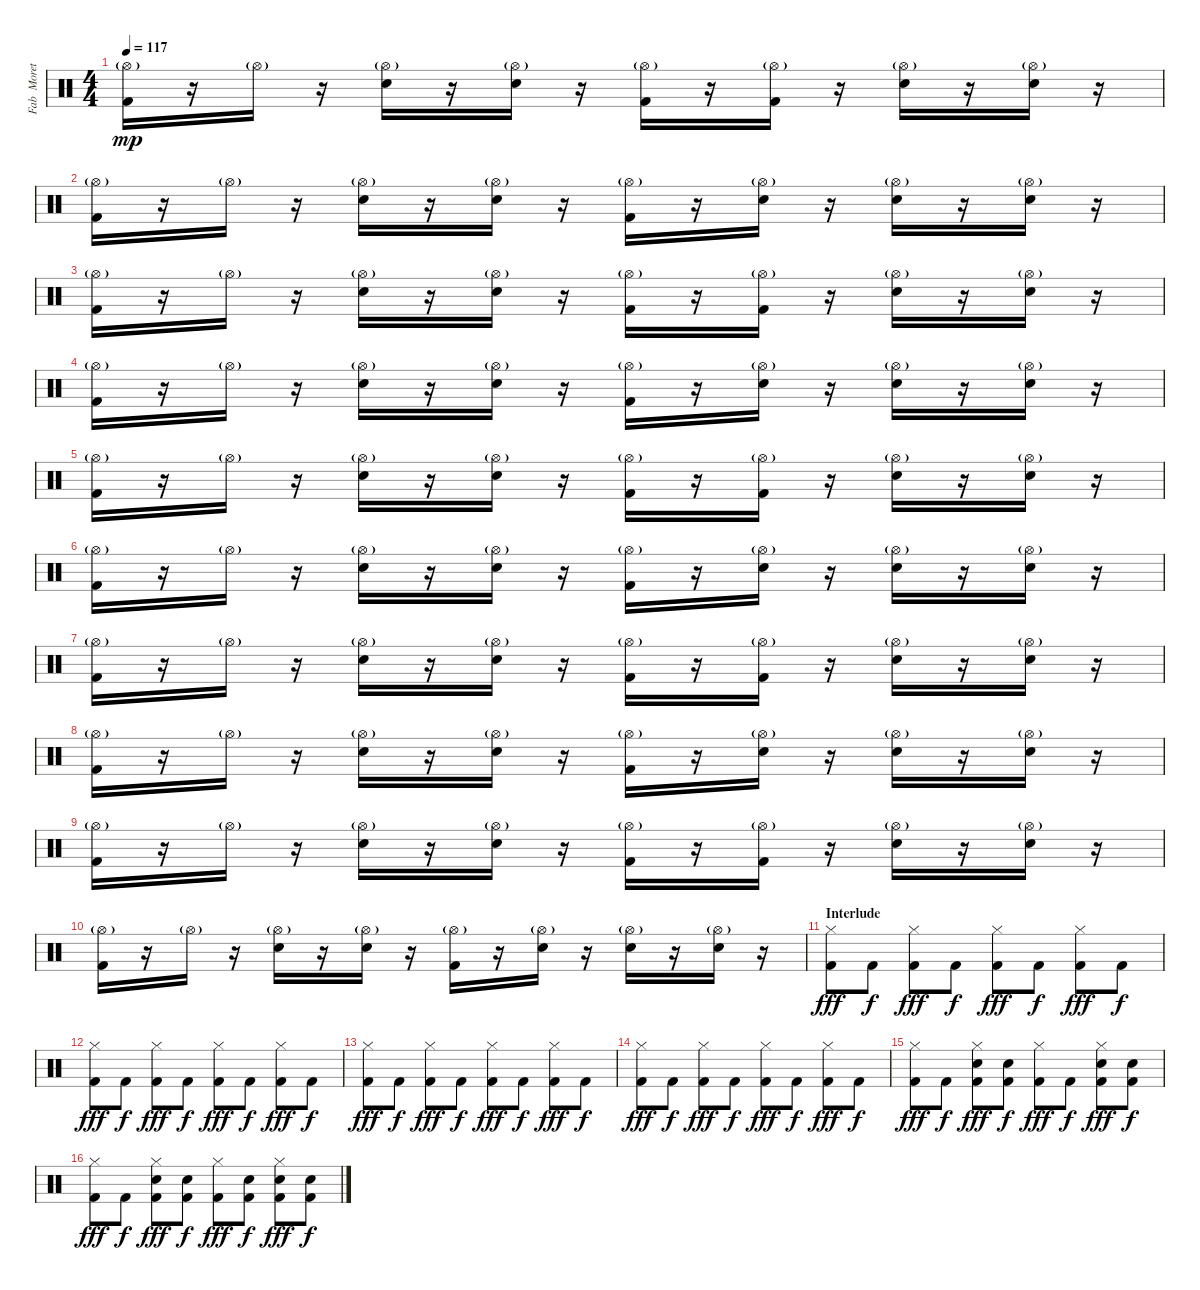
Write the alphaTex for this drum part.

\track ("Fab  Moretti - Drums" "Fab  Moret") {instrument percussion}
\staff {score}
\articulation defaults
\ts (4 4)
\tempo 117
\clef neutral
\ks c
("Hi-Hat (open)"{g} "Kick (hit) 2").16{dy mp} r.16 "Hi-Hat (open)"{g}.16 r.16 ("Hi-Hat (open)"{g} "Snare (hit) 2").16 r.16 ("Hi-Hat (open)"{g} "Snare (hit) 2").16 r.16 ("Hi-Hat (open)"{g} "Kick (hit) 2").16 r.16 ("Hi-Hat (open)"{g} "Kick (hit) 2").16 r.16 ("Hi-Hat (open)"{g} "Snare (hit) 2").16 r.16 ("Hi-Hat (open)"{g} "Snare (hit) 2").16 r.16 |
("Hi-Hat (open)"{g} "Kick (hit) 2").16 r.16 "Hi-Hat (open)"{g}.16 r.16 ("Hi-Hat (open)"{g} "Snare (hit) 2").16 r.16 ("Hi-Hat (open)"{g} "Snare (hit) 2").16 r.16 ("Hi-Hat (open)"{g} "Kick (hit) 2").16 r.16 ("Hi-Hat (open)"{g} "Snare (hit) 2").16 r.16 ("Hi-Hat (open)"{g} "Snare (hit) 2").16 r.16 ("Hi-Hat (open)"{g} "Snare (hit) 2").16 r.16 |
("Hi-Hat (open)"{g} "Kick (hit) 2").16 r.16 "Hi-Hat (open)"{g}.16 r.16 ("Hi-Hat (open)"{g} "Snare (hit) 2").16 r.16 ("Hi-Hat (open)"{g} "Snare (hit) 2").16 r.16 ("Hi-Hat (open)"{g} "Kick (hit) 2").16 r.16 ("Hi-Hat (open)"{g} "Kick (hit) 2").16 r.16 ("Hi-Hat (open)"{g} "Snare (hit) 2").16 r.16 ("Hi-Hat (open)"{g} "Snare (hit) 2").16 r.16 |
("Hi-Hat (open)"{g} "Kick (hit) 2").16 r.16 "Hi-Hat (open)"{g}.16 r.16 ("Hi-Hat (open)"{g} "Snare (hit) 2").16 r.16 ("Hi-Hat (open)"{g} "Snare (hit) 2").16 r.16 ("Hi-Hat (open)"{g} "Kick (hit) 2").16 r.16 ("Hi-Hat (open)"{g} "Snare (hit) 2").16 r.16 ("Hi-Hat (open)"{g} "Snare (hit) 2").16 r.16 ("Hi-Hat (open)"{g} "Snare (hit) 2").16 r.16 |
("Hi-Hat (open)"{g} "Kick (hit) 2").16 r.16 "Hi-Hat (open)"{g}.16 r.16 ("Hi-Hat (open)"{g} "Snare (hit) 2").16 r.16 ("Hi-Hat (open)"{g} "Snare (hit) 2").16 r.16 ("Hi-Hat (open)"{g} "Kick (hit) 2").16 r.16 ("Hi-Hat (open)"{g} "Kick (hit) 2").16 r.16 ("Hi-Hat (open)"{g} "Snare (hit) 2").16 r.16 ("Hi-Hat (open)"{g} "Snare (hit) 2").16 r.16 |
("Hi-Hat (open)"{g} "Kick (hit) 2").16 r.16 "Hi-Hat (open)"{g}.16 r.16 ("Hi-Hat (open)"{g} "Snare (hit) 2").16 r.16 ("Hi-Hat (open)"{g} "Snare (hit) 2").16 r.16 ("Hi-Hat (open)"{g} "Kick (hit) 2").16 r.16 ("Hi-Hat (open)"{g} "Snare (hit) 2").16 r.16 ("Hi-Hat (open)"{g} "Snare (hit) 2").16 r.16 ("Hi-Hat (open)"{g} "Snare (hit) 2").16 r.16 |
("Hi-Hat (open)"{g} "Kick (hit) 2").16 r.16 "Hi-Hat (open)"{g}.16 r.16 ("Hi-Hat (open)"{g} "Snare (hit) 2").16 r.16 ("Hi-Hat (open)"{g} "Snare (hit) 2").16 r.16 ("Hi-Hat (open)"{g} "Kick (hit) 2").16 r.16 ("Hi-Hat (open)"{g} "Kick (hit) 2").16 r.16 ("Hi-Hat (open)"{g} "Snare (hit) 2").16 r.16 ("Hi-Hat (open)"{g} "Snare (hit) 2").16 r.16 |
("Hi-Hat (open)"{g} "Kick (hit) 2").16 r.16 "Hi-Hat (open)"{g}.16 r.16 ("Hi-Hat (open)"{g} "Snare (hit) 2").16 r.16 ("Hi-Hat (open)"{g} "Snare (hit) 2").16 r.16 ("Hi-Hat (open)"{g} "Kick (hit) 2").16 r.16 ("Hi-Hat (open)"{g} "Snare (hit) 2").16 r.16 ("Hi-Hat (open)"{g} "Snare (hit) 2").16 r.16 ("Hi-Hat (open)"{g} "Snare (hit) 2").16 r.16 |
("Hi-Hat (open)"{g} "Kick (hit) 2").16 r.16 "Hi-Hat (open)"{g}.16 r.16 ("Hi-Hat (open)"{g} "Snare (hit) 2").16 r.16 ("Hi-Hat (open)"{g} "Snare (hit) 2").16 r.16 ("Hi-Hat (open)"{g} "Kick (hit) 2").16 r.16 ("Hi-Hat (open)"{g} "Kick (hit) 2").16 r.16 ("Hi-Hat (open)"{g} "Snare (hit) 2").16 r.16 ("Hi-Hat (open)"{g} "Snare (hit) 2").16 r.16 |
("Hi-Hat (open)"{g} "Kick (hit) 2").16 r.16 "Hi-Hat (open)"{g}.16 r.16 ("Hi-Hat (open)"{g} "Snare (hit) 2").16 r.16 ("Hi-Hat (open)"{g} "Snare (hit) 2").16 r.16 ("Hi-Hat (open)"{g} "Kick (hit) 2").16 r.16 ("Hi-Hat (open)"{g} "Snare (hit) 2").16 r.16 ("Hi-Hat (open)"{g} "Snare (hit) 2").16 r.16 ("Hi-Hat (open)"{g} "Snare (hit) 2").16 r.16 |
\section ("" "Interlude")
("Hi-Hat (closed)" "Kick (hit) 2").8{dy fff} "Kick (hit) 2".8{dy f} ("Hi-Hat (closed)" "Kick (hit) 2").8{dy fff} "Kick (hit) 2".8{dy f} ("Hi-Hat (closed)" "Kick (hit) 2").8{dy fff} "Kick (hit) 2".8{dy f} ("Hi-Hat (closed)" "Kick (hit) 2").8{dy fff} "Kick (hit) 2".8{dy f} |
("Hi-Hat (closed)" "Kick (hit) 2").8{dy fff} "Kick (hit) 2".8{dy f} ("Hi-Hat (closed)" "Kick (hit) 2").8{dy fff} "Kick (hit) 2".8{dy f} ("Hi-Hat (closed)" "Kick (hit) 2").8{dy fff} "Kick (hit) 2".8{dy f} ("Hi-Hat (closed)" "Kick (hit) 2").8{dy fff} "Kick (hit) 2".8{dy f} |
("Hi-Hat (closed)" "Kick (hit) 2").8{dy fff} "Kick (hit) 2".8{dy f} ("Hi-Hat (closed)" "Kick (hit) 2").8{dy fff} "Kick (hit) 2".8{dy f} ("Hi-Hat (closed)" "Kick (hit) 2").8{dy fff} "Kick (hit) 2".8{dy f} ("Hi-Hat (closed)" "Kick (hit) 2").8{dy fff} "Kick (hit) 2".8{dy f} |
("Hi-Hat (closed)" "Kick (hit) 2").8{dy fff} "Kick (hit) 2".8{dy f} ("Hi-Hat (closed)" "Kick (hit) 2").8{dy fff} "Kick (hit) 2".8{dy f} ("Hi-Hat (closed)" "Kick (hit) 2").8{dy fff} "Kick (hit) 2".8{dy f} ("Hi-Hat (closed)" "Kick (hit) 2").8{dy fff} "Kick (hit) 2".8{dy f} |
("Hi-Hat (closed)" "Kick (hit) 2").8{dy fff} "Kick (hit) 2".8{dy f} ("Hi-Hat (closed)" "Snare (hit) 2" "Kick (hit) 2").8{dy fff} ("Snare (hit) 2" "Kick (hit) 2").8{dy f} ("Hi-Hat (closed)" "Kick (hit) 2").8{dy fff} "Kick (hit) 2".8{dy f} ("Hi-Hat (closed)" "Snare (hit) 2" "Kick (hit) 2").8{dy fff} ("Snare (hit) 2" "Kick (hit) 2").8{dy f} |
("Hi-Hat (closed)" "Kick (hit) 2").8{dy fff} "Kick (hit) 2".8{dy f} ("Hi-Hat (closed)" "Snare (hit) 2" "Kick (hit) 2").8{dy fff} ("Snare (hit) 2" "Kick (hit) 2").8{dy f} ("Hi-Hat (closed)" "Kick (hit) 2").8{dy fff} ("Snare (hit) 2" "Kick (hit) 2").8{dy f} ("Hi-Hat (closed)" "Snare (hit) 2" "Kick (hit) 2").8{dy fff} ("Snare (hit) 2" "Kick (hit) 2").8{dy f}
